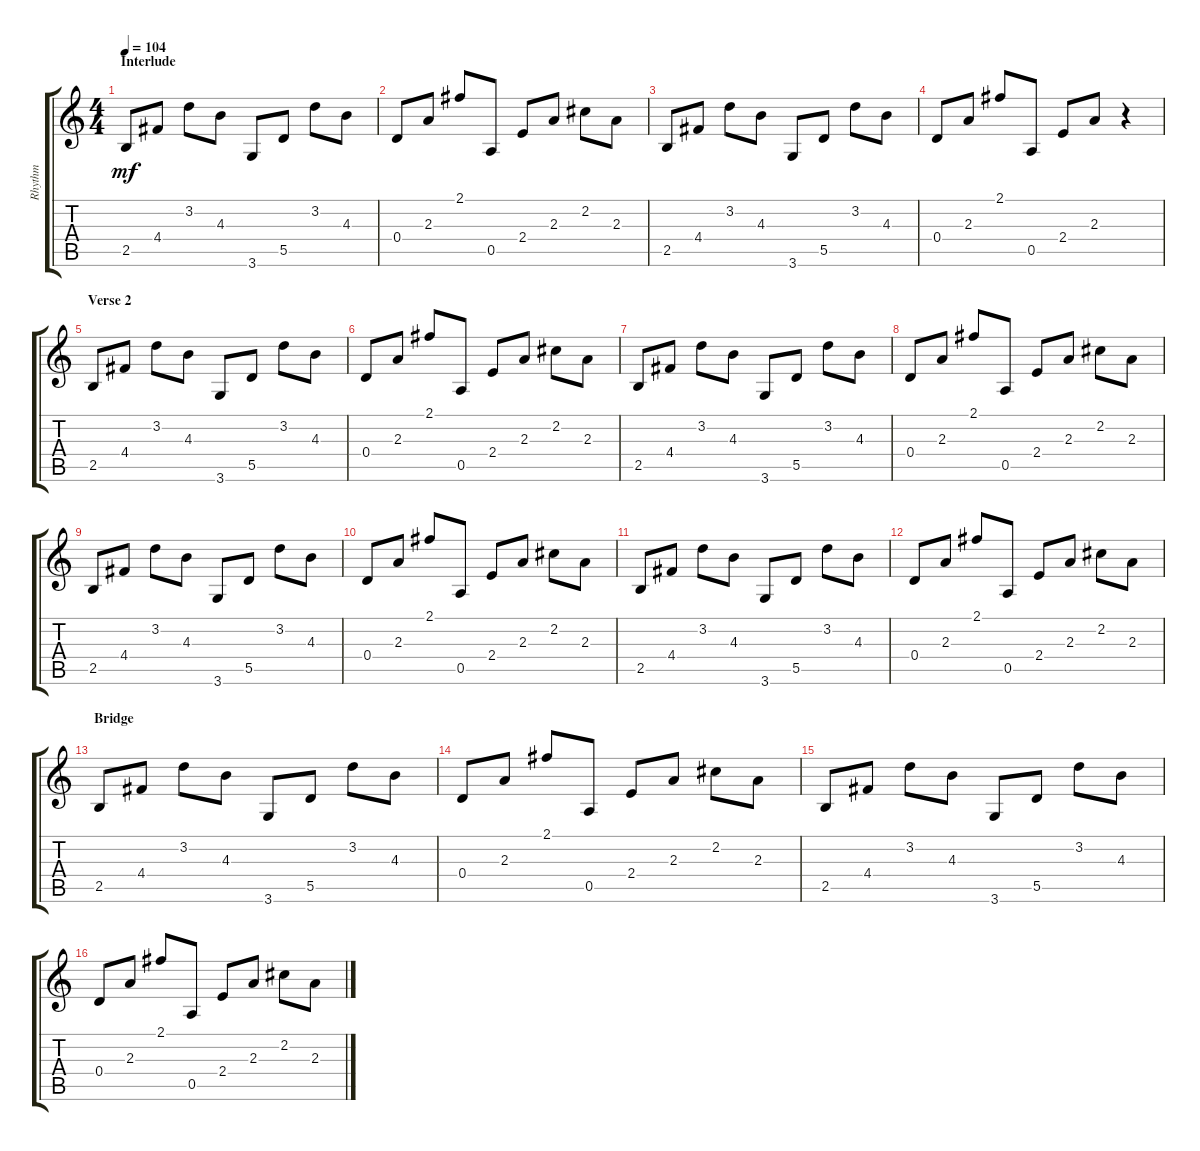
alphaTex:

\track ("Rhythm" "Rhythm") {instrument acousticguitarsteel}
\staff {score tabs}
\tuning (E4 B3 G3 D3 A2 E2) {hide}
\ts (4 4)
\section ("" "Interlude")
\tempo 104
\clef g2
\ks c
2.5.8{dy mf} 4.4.8 3.2.8 4.3.8 3.6.8 5.5.8 3.2.8 4.3.8 |
0.4.8 2.3.8 2.1.8 0.5.8 2.4.8 2.3.8 2.2.8 2.3.8 |
2.5.8 4.4.8 3.2.8 4.3.8 3.6.8 5.5.8 3.2.8 4.3.8 |
0.4.8 2.3.8 2.1.8 0.5.8 2.4.8 2.3.8 r.4 |
\section ("" "Verse 2")
2.5.8 4.4.8 3.2.8 4.3.8 3.6.8 5.5.8 3.2.8 4.3.8 |
0.4.8 2.3.8 2.1.8 0.5.8 2.4.8 2.3.8 2.2.8 2.3.8 |
2.5.8 4.4.8 3.2.8 4.3.8 3.6.8 5.5.8 3.2.8 4.3.8 |
0.4.8 2.3.8 2.1.8 0.5.8 2.4.8 2.3.8 2.2.8 2.3.8 |
2.5.8 4.4.8 3.2.8 4.3.8 3.6.8 5.5.8 3.2.8 4.3.8 |
0.4.8 2.3.8 2.1.8 0.5.8 2.4.8 2.3.8 2.2.8 2.3.8 |
2.5.8 4.4.8 3.2.8 4.3.8 3.6.8 5.5.8 3.2.8 4.3.8 |
0.4.8 2.3.8 2.1.8 0.5.8 2.4.8 2.3.8 2.2.8 2.3.8 |
\section ("" "Bridge")
2.5.8 4.4.8 3.2.8 4.3.8 3.6.8 5.5.8 3.2.8 4.3.8 |
0.4.8 2.3.8 2.1.8 0.5.8 2.4.8 2.3.8 2.2.8 2.3.8 |
2.5.8 4.4.8 3.2.8 4.3.8 3.6.8 5.5.8 3.2.8 4.3.8 |
0.4.8 2.3.8 2.1.8 0.5.8 2.4.8 2.3.8 2.2.8 2.3.8
